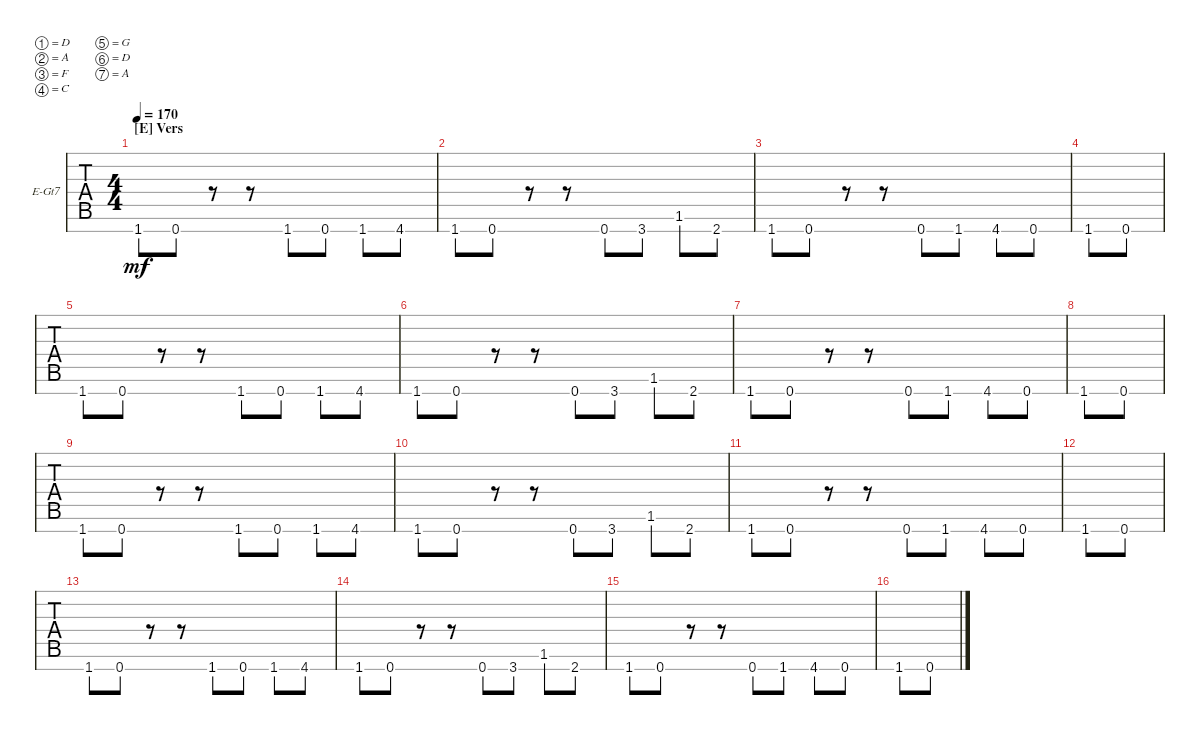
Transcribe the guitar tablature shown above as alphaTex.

\defaultSystemsLayout 4
\bracketExtendMode groupsimilarinstruments
\firstSystemTrackNameOrientation horizontal
\otherSystemsTrackNameOrientation horizontal
\track ("Munky" "E-Gt7") {instrument distortionguitar}
\staff {tabs}
\tuning (D4 A3 F3 C3 G2 D2 A1)
\ts (4 4)
\section ("E" "Vers")
\tempo 170
\clef g2
\ks c
1.7.8{dy mf} 0.7.8 r.8 r.8 1.7.8 0.7.8 1.7.8 4.7.8 |
1.7.8 0.7.8 r.8 r.8 0.7.8 3.7.8 1.6.8 2.7.8 |
1.7.8 0.7.8 r.8 r.8 0.7.8 1.7.8 4.7.8 0.7.8 |
1.7.8 0.7.8 |
1.7.8 0.7.8 r.8 r.8 1.7.8 0.7.8 1.7.8 4.7.8 |
1.7.8 0.7.8 r.8 r.8 0.7.8 3.7.8 1.6.8 2.7.8 |
1.7.8 0.7.8 r.8 r.8 0.7.8 1.7.8 4.7.8 0.7.8 |
1.7.8 0.7.8 |
1.7.8 0.7.8 r.8 r.8 1.7.8 0.7.8 1.7.8 4.7.8 |
1.7.8 0.7.8 r.8 r.8 0.7.8 3.7.8 1.6.8 2.7.8 |
1.7.8 0.7.8 r.8 r.8 0.7.8 1.7.8 4.7.8 0.7.8 |
1.7.8 0.7.8 |
1.7.8 0.7.8 r.8 r.8 1.7.8 0.7.8 1.7.8 4.7.8 |
1.7.8 0.7.8 r.8 r.8 0.7.8 3.7.8 1.6.8 2.7.8 |
1.7.8 0.7.8 r.8 r.8 0.7.8 1.7.8 4.7.8 0.7.8 |
1.7.8 0.7.8
